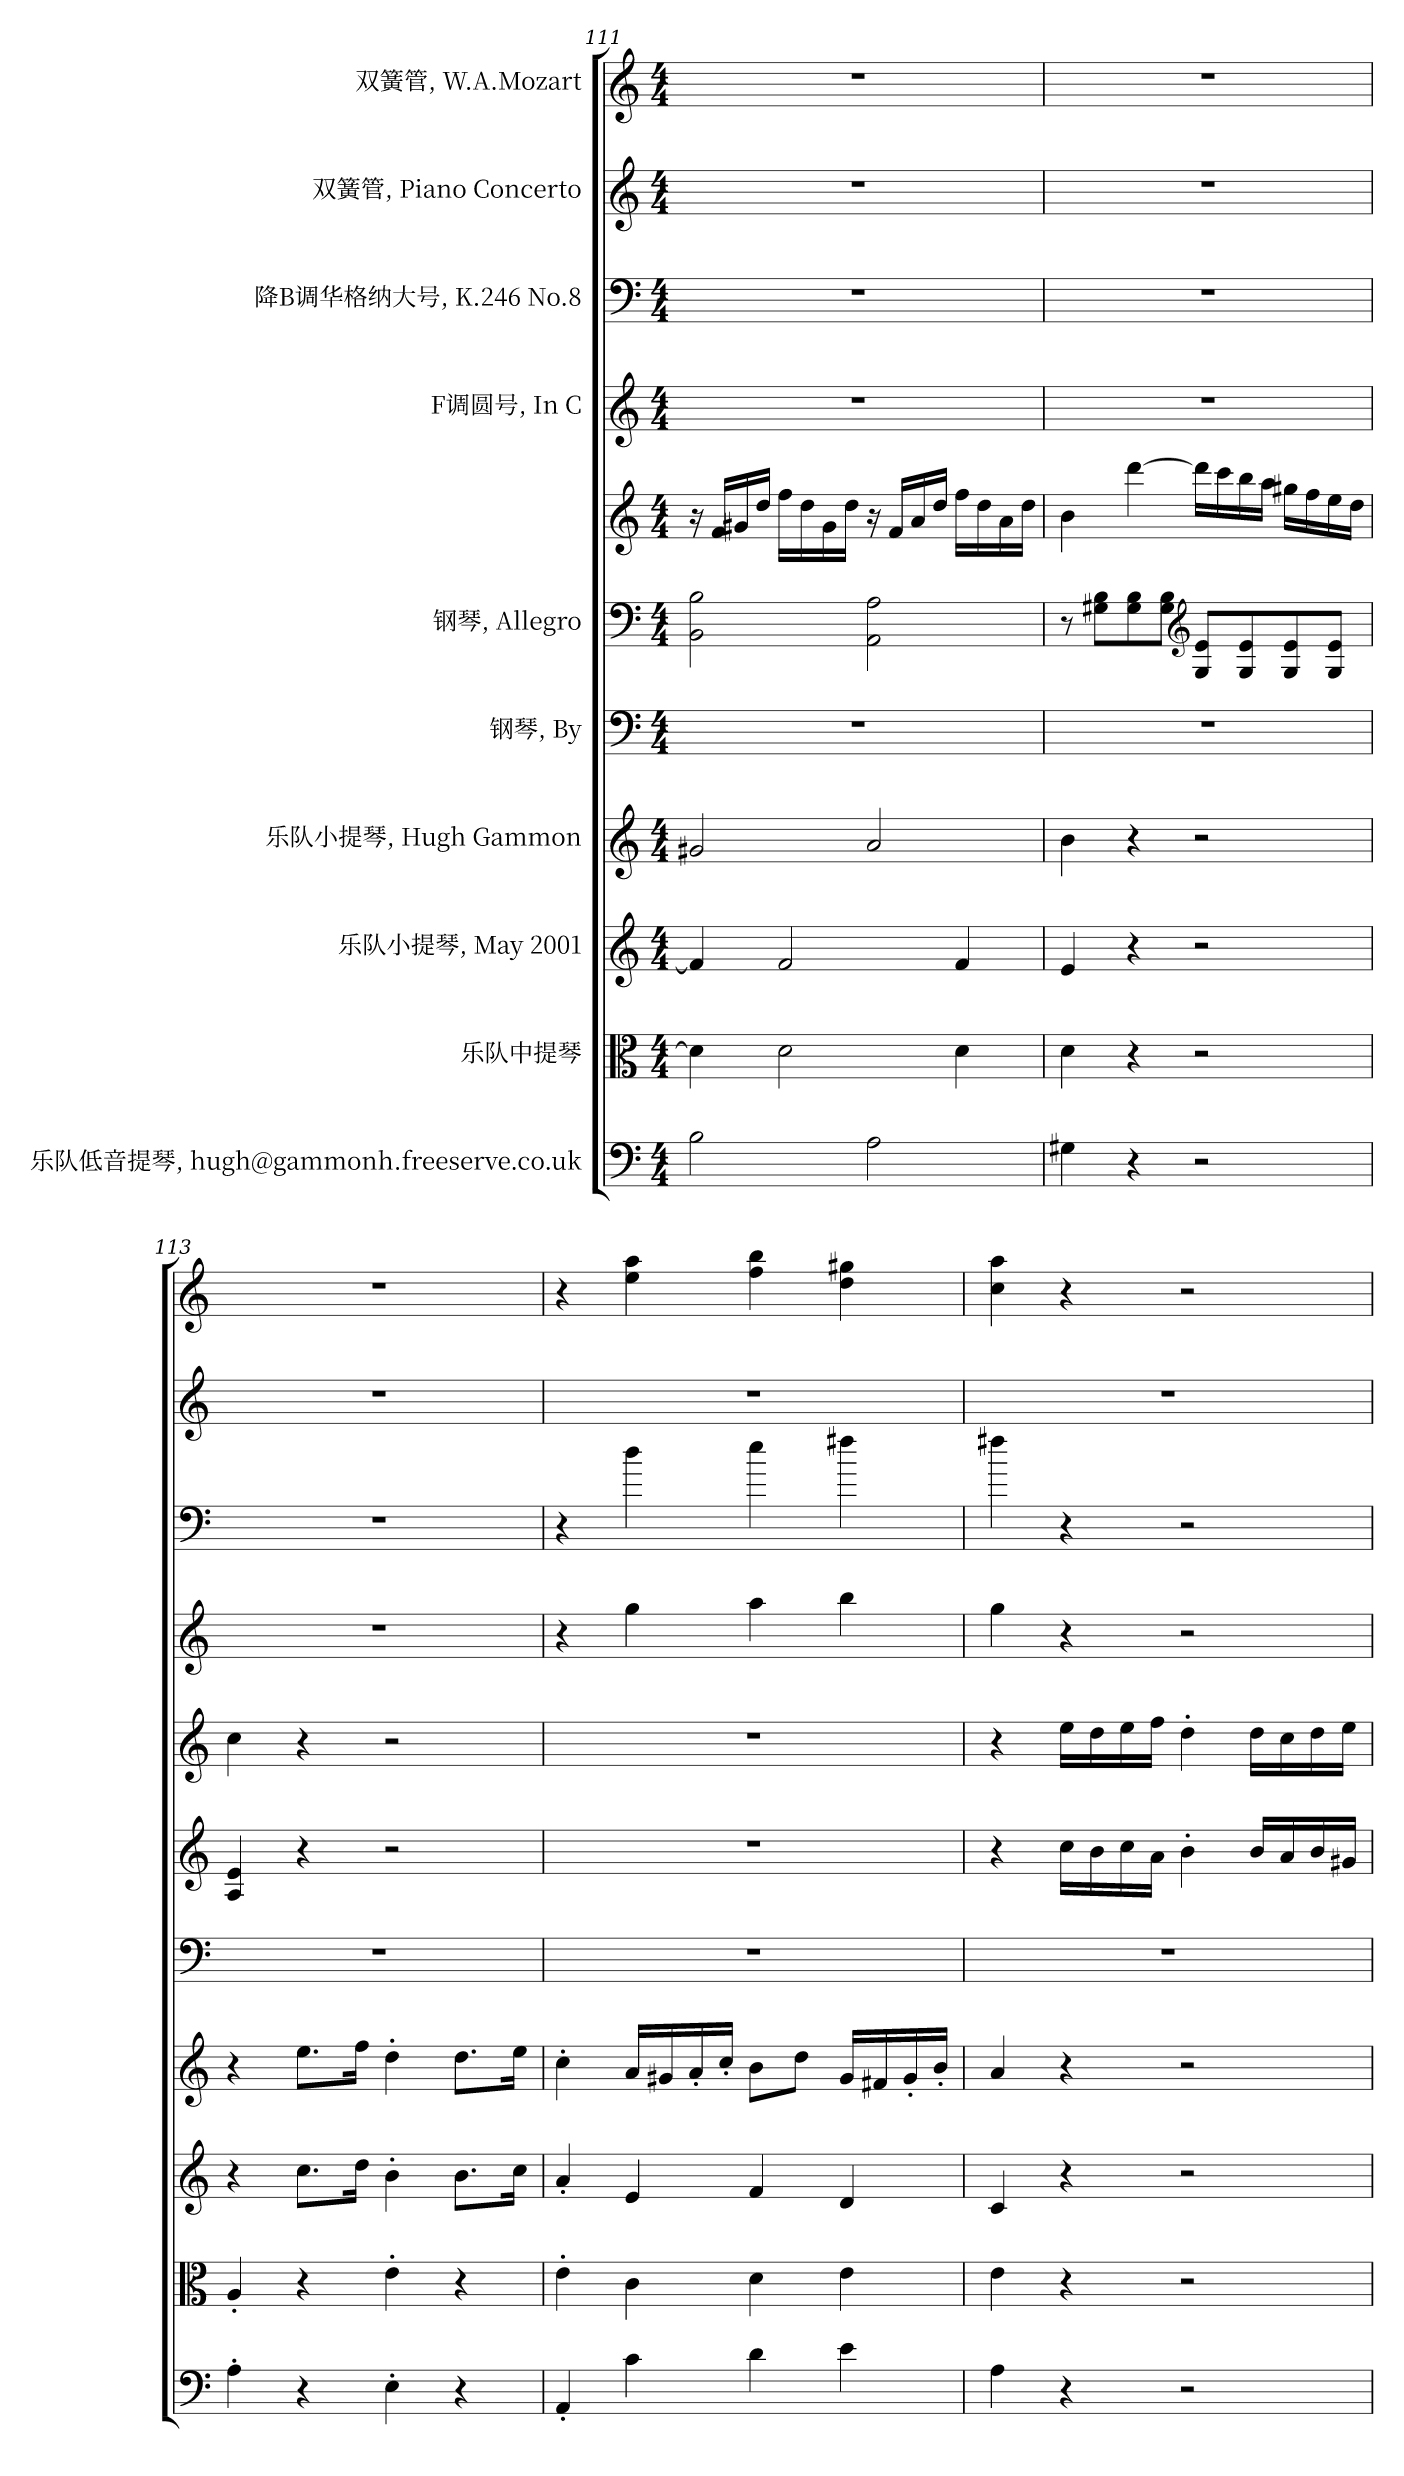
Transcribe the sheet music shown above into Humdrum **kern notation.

**kern	**kern	**kern	**kern	**kern	**kern	**kern	**kern	**kern	**kern	**kern
*part10	*part9	*part8	*part7	*part6	*part5	*part5	*part4	*part3	*part2	*part1
*staff11	*staff10	*staff9	*staff8	*staff7	*staff6	*staff5	*staff4	*staff3	*staff2	*staff1
*I"乐队低音提琴, hugh@gammonh.freeserve.co.uk	*I"乐队中提琴	*I"乐队小提琴, May 2001	*I"乐队小提琴, Hugh Gammon	*I"钢琴,       By	*I"钢琴, Allegro	*	*I"F调圆号, In C	*I"降B调华格纳大号, K.246 No.8	*I"双簧管, Piano Concerto	*I"双簧管, W.A.Mozart
*clefF4	*clefC3	*clefG2	*clefG2	*clefF4	*clefF4	*clefG2	*clefG2	*clefF4	*clefG2	*clefG2
*ITrd7c12	*	*	*	*	*	*	*ITrd4c7	*ITrd1c2	*	*
*k[]	*k[]	*k[]	*k[]	*k[]	*k[]	*k[]	*k[b-]	*k[b-e-]	*k[]	*k[]
*M4/4	*M4/4	*M4/4	*M4/4	*M4/4	*M4/4	*M4/4	*M4/4	*M4/4	*M4/4	*M4/4
=111	=111	=111	=111	=111	=111	=111	=111	=111	=111	=111
2BB\	4d\]	4f/]	2g#X/	1r	2BB\ 2B\	16r	1r	1r	1r	1r
.	.	.	.	.	.	16f/LL	.	.	.	.
.	.	.	.	.	.	16g#X/	.	.	.	.
.	.	.	.	.	.	16dd/JJ	.	.	.	.
.	2d\	2f/	.	.	.	16ff\LL	.	.	.	.
.	.	.	.	.	.	16dd\	.	.	.	.
.	.	.	.	.	.	16g#\	.	.	.	.
.	.	.	.	.	.	16dd\JJ	.	.	.	.
2AA\	.	.	2a/	.	2AA\ 2A\	16r	.	.	.	.
.	.	.	.	.	.	16f/LL	.	.	.	.
.	.	.	.	.	.	16a/	.	.	.	.
.	.	.	.	.	.	16dd/JJ	.	.	.	.
.	4d\	4f/	.	.	.	16ff\LL	.	.	.	.
.	.	.	.	.	.	16dd\	.	.	.	.
.	.	.	.	.	.	16a\	.	.	.	.
.	.	.	.	.	.	16dd\JJ	.	.	.	.
!!LO:PB:g=z
=112	=112	=112	=112	=112	=112	=112	=112	=112	=112	=112
4GG#X\	4d\	4e/	4b\	1r	8r	4b\	1r	1r	1r	1r
.	.	.	.	.	8G#X\ 8B\L	.	.	.	.	.
4r	4r	4r	4r	.	8G#\ 8B\	[4ddd\	.	.	.	.
.	.	.	.	.	8G#\ 8B\J	.	.	.	.	.
*	*	*	*	*	*clefG2	*	*	*	*	*
2r	2r	2r	2r	.	8G#/ 8e/L	16ddd\LL]	.	.	.	.
.	.	.	.	.	.	16ccc\	.	.	.	.
.	.	.	.	.	8G#/ 8e/	16bb\	.	.	.	.
.	.	.	.	.	.	16aa\JJ	.	.	.	.
.	.	.	.	.	8G#/ 8e/	16gg#X\LL	.	.	.	.
.	.	.	.	.	.	16ff\	.	.	.	.
.	.	.	.	.	8G#/ 8e/J	16ee\	.	.	.	.
.	.	.	.	.	.	16dd\JJ	.	.	.	.
=113	=113	=113	=113	=113	=113	=113	=113	=113	=113	=113
4AA'\	4A'/	4r	4r	1r	4A/ 4e/	4cc\	1r	1r	1r	1r
4r	4r	8.cc\L	8.ee\L	.	4r	4r	.	.	.	.
.	.	16dd\Jk	16ff\Jk	.	.	.	.	.	.	.
4EE'\	4e'\	4b'\	4dd'\	.	2r	2r	.	.	.	.
4r	4r	8.b\L	8.dd\L	.	.	.	.	.	.	.
.	.	16cc\Jk	16ee\Jk	.	.	.	.	.	.	.
=114	=114	=114	=114	=114	=114	=114	=114	=114	=114	=114
4AAA'/	4e'\	4a'/	4cc'\	1r	1r	1r	4r	4r	1r	4r
4C\	4c\	4e/	16a/LL	.	.	.	4cc\	4cc\	.	4ee\ 4aa\
.	.	.	16g#X/	.	.	.	.	.	.	.
.	.	.	16a'/	.	.	.	.	.	.	.
.	.	.	16cc'/JJ	.	.	.	.	.	.	.
4D\	4d\	4f/	8b\L	.	.	.	4dd\	4dd\	.	4ff\ 4bb\
.	.	.	8dd\J	.	.	.	.	.	.	.
4E\	4e\	4d/	16g#/LL	.	.	.	4ee\	4een\	.	4dd\ 4gg#X\
.	.	.	16f#X/	.	.	.	.	.	.	.
.	.	.	16g#'/	.	.	.	.	.	.	.
.	.	.	16b'/JJ	.	.	.	.	.	.	.
!!LO:PB:g=z
=115	=115	=115	=115	=115	=115	=115	=115	=115	=115	=115
4AA\	4e\	4c/	4a/	1r	4r	4r	4cc\	4een\	1r	4cc\ 4aa\
4r	4r	4r	4r	.	16cc\LL	16ee\LL	4r	4r	.	4r
.	.	.	.	.	16b\	16dd\	.	.	.	.
.	.	.	.	.	16cc\	16ee\	.	.	.	.
.	.	.	.	.	16a\JJ	16ff\JJ	.	.	.	.
2r	2r	2r	2r	.	4b'\	4dd'\	2r	2r	.	2r
.	.	.	.	.	16b/LL	16dd\LL	.	.	.	.
.	.	.	.	.	16a/	16cc\	.	.	.	.
.	.	.	.	.	16b/	16dd\	.	.	.	.
.	.	.	.	.	16g#X/JJ	16ee\JJ	.	.	.	.
=	=	=	=	=	=	=	=	=	=	=
*-	*-	*-	*-	*-	*-	*-	*-	*-	*-	*-
